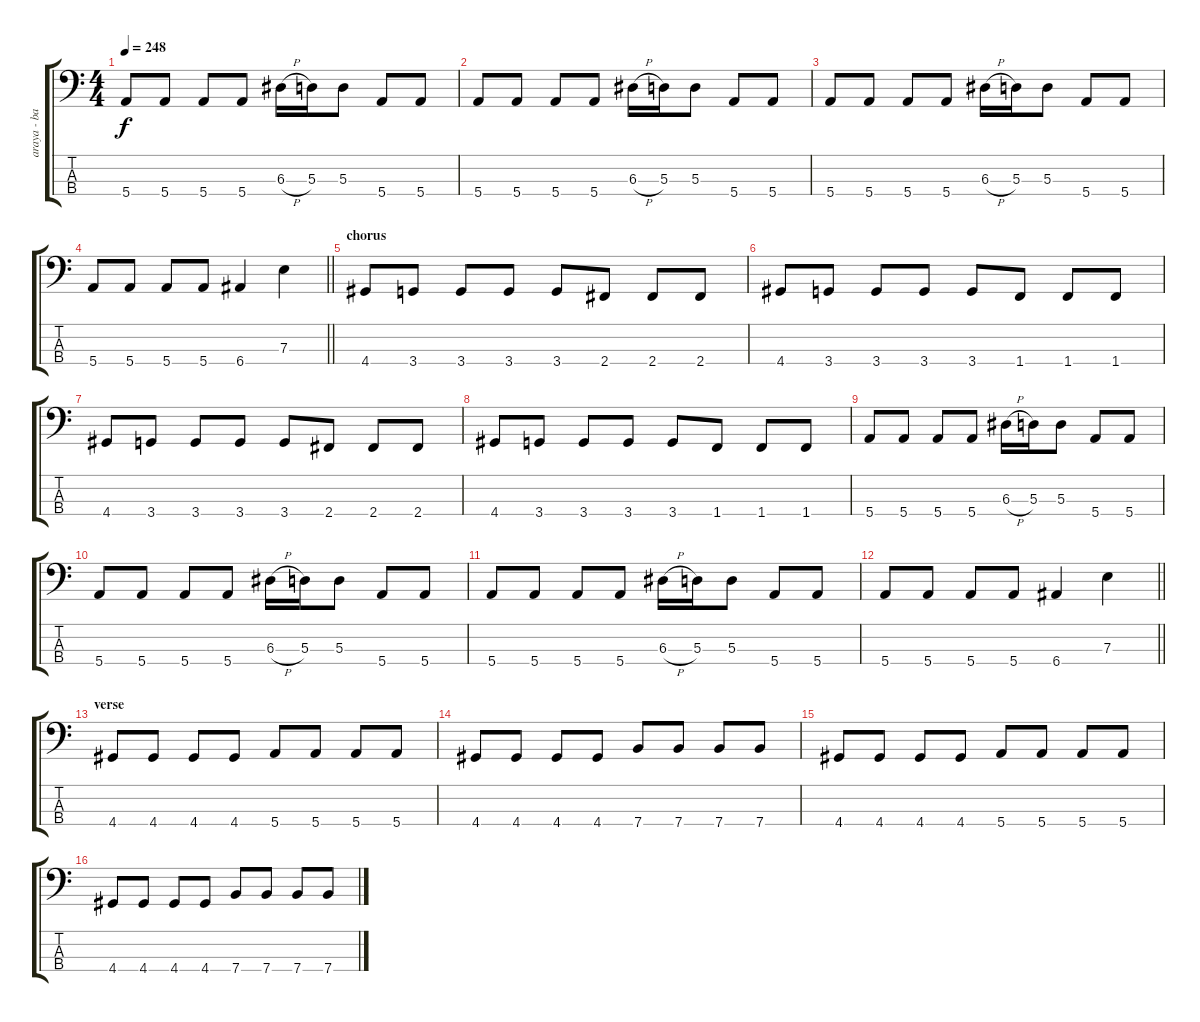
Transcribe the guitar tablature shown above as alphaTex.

\track ("araya - bass" "araya - ba") {instrument electricbassfinger}
\staff {score tabs}
\tuning (G2 D2 A1 E1) {hide}
\ts (4 4)
\tempo 248
\clef f4
\ks c
5.4.8{dy f} 5.4.8 5.4.8 5.4.8 6.3{h}.16 5.3.16 5.3.8 5.4.8 5.4.8 |
5.4.8 5.4.8 5.4.8 5.4.8 6.3{h}.16 5.3.16 5.3.8 5.4.8 5.4.8 |
5.4.8 5.4.8 5.4.8 5.4.8 6.3{h}.16 5.3.16 5.3.8 5.4.8 5.4.8 |
\barLineRight lightlight
5.4.8 5.4.8 5.4.8 5.4.8 6.4.4 7.3.4 |
\section ("" "chorus")
4.4.8 3.4.8 3.4.8 3.4.8 3.4.8 2.4.8 2.4.8 2.4.8 |
4.4.8 3.4.8 3.4.8 3.4.8 3.4.8 1.4.8 1.4.8 1.4.8 |
4.4.8 3.4.8 3.4.8 3.4.8 3.4.8 2.4.8 2.4.8 2.4.8 |
4.4.8 3.4.8 3.4.8 3.4.8 3.4.8 1.4.8 1.4.8 1.4.8 |
5.4.8 5.4.8 5.4.8 5.4.8 6.3{h}.16 5.3.16 5.3.8 5.4.8 5.4.8 |
5.4.8 5.4.8 5.4.8 5.4.8 6.3{h}.16 5.3.16 5.3.8 5.4.8 5.4.8 |
5.4.8 5.4.8 5.4.8 5.4.8 6.3{h}.16 5.3.16 5.3.8 5.4.8 5.4.8 |
\barLineRight lightlight
5.4.8 5.4.8 5.4.8 5.4.8 6.4.4 7.3.4 |
\section ("" "verse")
4.4.8 4.4.8 4.4.8 4.4.8 5.4.8 5.4.8 5.4.8 5.4.8 |
4.4.8 4.4.8 4.4.8 4.4.8 7.4.8 7.4.8 7.4.8 7.4.8 |
4.4.8 4.4.8 4.4.8 4.4.8 5.4.8 5.4.8 5.4.8 5.4.8 |
4.4.8 4.4.8 4.4.8 4.4.8 7.4.8 7.4.8 7.4.8 7.4.8
